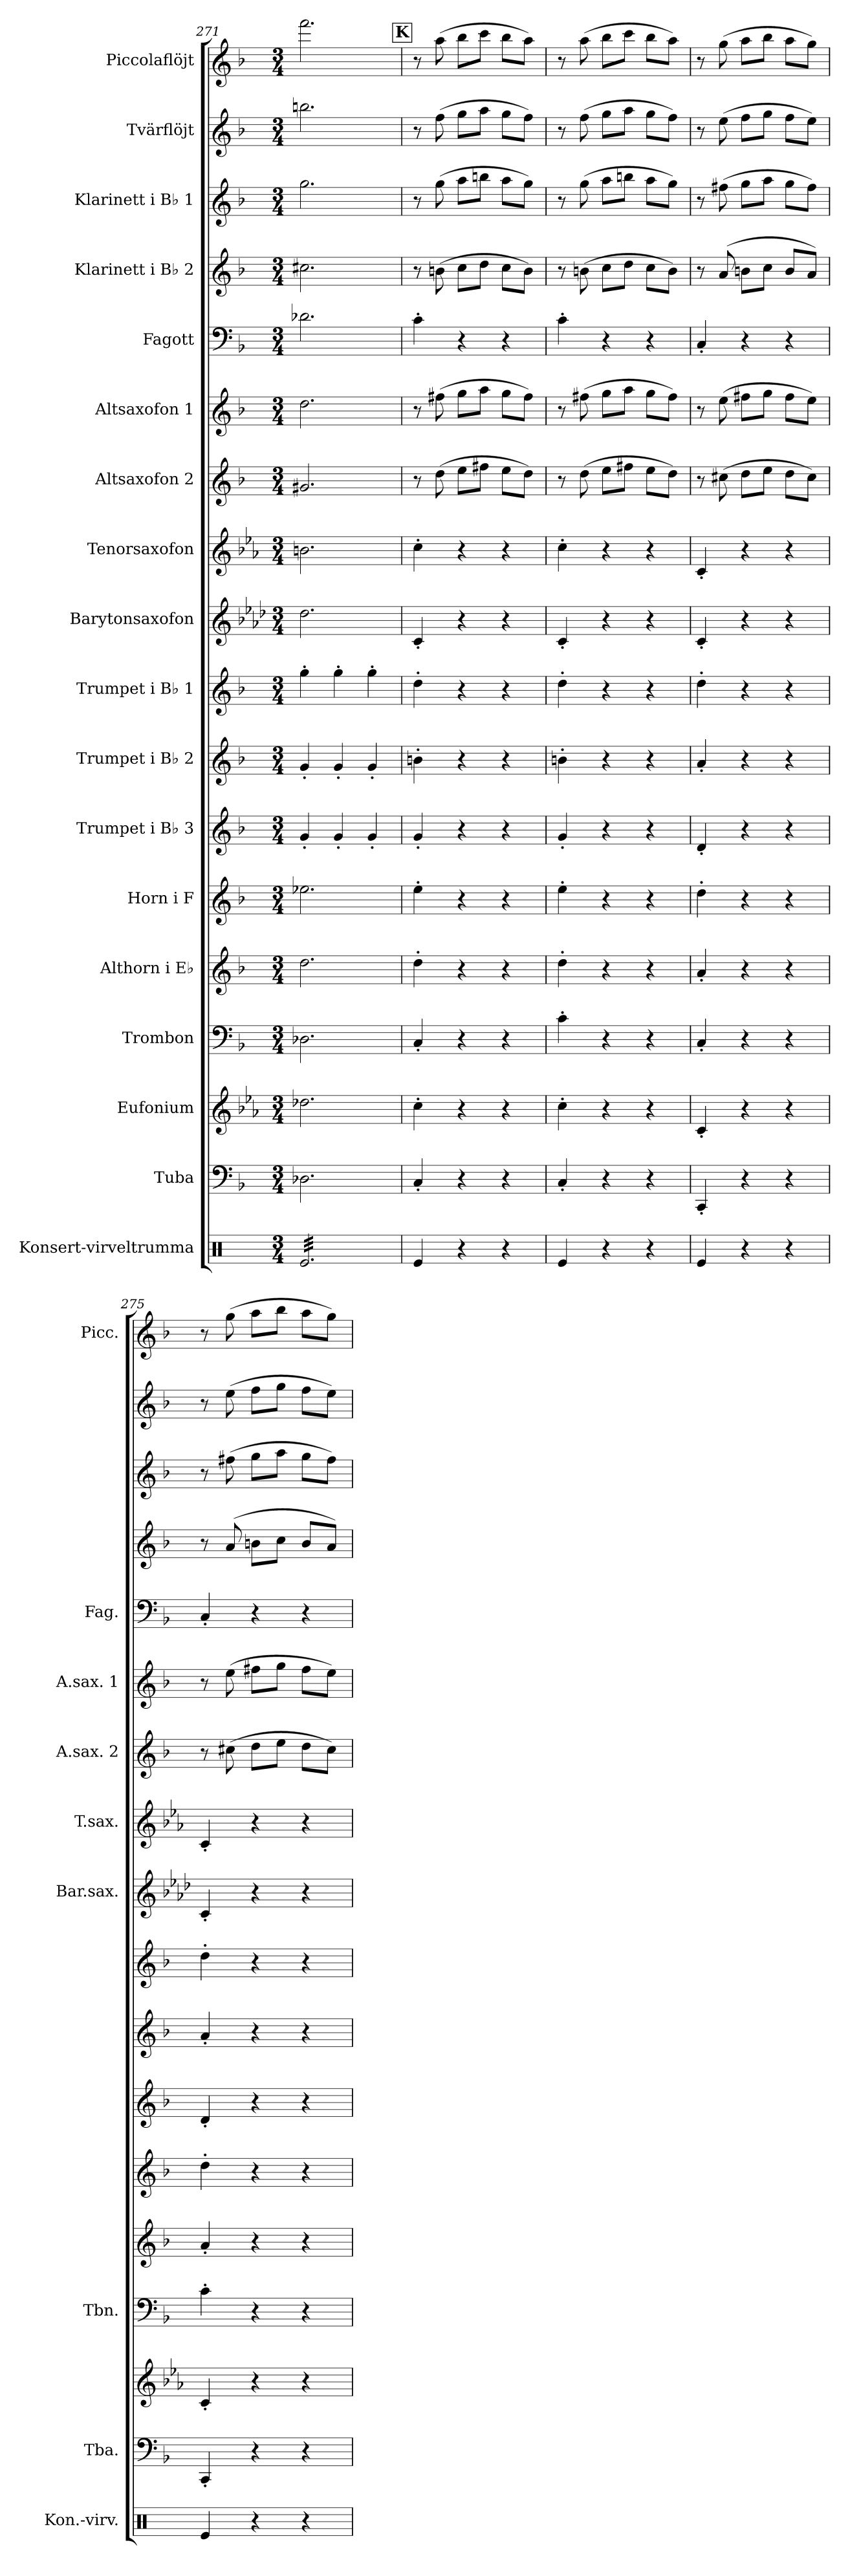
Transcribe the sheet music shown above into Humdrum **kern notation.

**kern	**kern	**kern	**kern	**kern	**kern	**kern	**kern	**kern	**kern	**kern	**kern	**kern	**kern	**kern	**kern	**kern	**kern
*part18	*part17	*part16	*part15	*part14	*part13	*part12	*part11	*part10	*part9	*part8	*part7	*part6	*part5	*part4	*part3	*part2	*part1
*staff18	*staff17	*staff16	*staff15	*staff14	*staff13	*staff12	*staff11	*staff10	*staff9	*staff8	*staff7	*staff6	*staff5	*staff4	*staff3	*staff2	*staff1
*I"Konsert-virveltrumma	*I"Tuba	*I"Eufonium	*I"Trombon	*I"Althorn i E♭	*I"Horn i F	*I"Trumpet i B♭ 3	*I"Trumpet i B♭ 2	*I"Trumpet i B♭ 1	*I"Barytonsaxofon	*I"Tenorsaxofon	*I"Altsaxofon 2	*I"Altsaxofon 1	*I"Fagott	*I"Klarinett i B♭ 2	*I"Klarinett i B♭ 1	*I"Tvärflöjt	*I"Piccolaflöjt
*I'Kon.-virv.	*I'Tba.	*	*I'Tbn.	*	*	*	*	*	*I'Bar.sax.	*I'T.sax.	*I'A.sax. 2	*I'A.sax. 1	*I'Fag.	*	*	*	*I'Picc.
*clefX	*clefF4	*clefG2	*clefF4	*clefG2	*clefG2	*clefG2	*clefG2	*clefG2	*clefG2	*clefG2	*clefG2	*clefG2	*clefF4	*clefG2	*clefG2	*clefG2	*clefG2
*	*	*ITrd8c14	*	*ITrd5c9	*ITrd4c7	*ITrd1c2	*ITrd1c2	*ITrd1c2	*ITrd12c21	*ITrd8c14	*ITrd5c9	*ITrd5c9	*	*ITrd1c2	*ITrd1c2	*	*ITrd-7c-12
*k[]	*k[b-]	*k[b-e-a-]	*k[b-]	*k[b-e-a-d-]	*k[b-e-]	*k[b-e-a-]	*k[b-e-a-]	*k[b-e-a-]	*k[b-e-a-d-]	*k[b-e-a-]	*k[b-e-a-d-]	*k[b-e-a-d-]	*k[b-]	*k[b-e-a-]	*k[b-e-a-]	*k[b-]	*k[b-]
*M3/4	*M3/4	*M3/4	*M3/4	*M3/4	*M3/4	*M3/4	*M3/4	*M3/4	*M3/4	*M3/4	*M3/4	*M3/4	*M3/4	*M3/4	*M3/4	*M3/4	*M3/4
=271	=271	=271	=271	=271	=271	=271	=271	=271	=271	=271	=271	=271	=271	=271	=271	=271	=271
*tremolo	*	*	*	*	*	*	*	*	*	*	*	*	*	*	*	*	*
32Re/LLL	2.D-X\	2.d-X\	2.D-X\	2.f\	2.a-X\	4f'/	4f'/	4ff'\	2.d-\	2.Bn\	2.Bn/	2.f\	2.d-X\	2.bn\	2.ff\	2.bbn\	2.ffff\
32Re/	.	.	.	.	.	.	.	.	.	.	.	.	.	.	.	.	.
32Re/	.	.	.	.	.	.	.	.	.	.	.	.	.	.	.	.	.
32Re/	.	.	.	.	.	.	.	.	.	.	.	.	.	.	.	.	.
32Re/	.	.	.	.	.	.	.	.	.	.	.	.	.	.	.	.	.
32Re/	.	.	.	.	.	.	.	.	.	.	.	.	.	.	.	.	.
32Re/	.	.	.	.	.	.	.	.	.	.	.	.	.	.	.	.	.
32Re/	.	.	.	.	.	.	.	.	.	.	.	.	.	.	.	.	.
32Re/	.	.	.	.	.	4f'/	4f'/	4ff'\	.	.	.	.	.	.	.	.	.
32Re/	.	.	.	.	.	.	.	.	.	.	.	.	.	.	.	.	.
32Re/	.	.	.	.	.	.	.	.	.	.	.	.	.	.	.	.	.
32Re/	.	.	.	.	.	.	.	.	.	.	.	.	.	.	.	.	.
32Re/	.	.	.	.	.	.	.	.	.	.	.	.	.	.	.	.	.
32Re/	.	.	.	.	.	.	.	.	.	.	.	.	.	.	.	.	.
32Re/	.	.	.	.	.	.	.	.	.	.	.	.	.	.	.	.	.
32Re/	.	.	.	.	.	.	.	.	.	.	.	.	.	.	.	.	.
32Re/	.	.	.	.	.	4f'/	4f'/	4ff'\	.	.	.	.	.	.	.	.	.
32Re/	.	.	.	.	.	.	.	.	.	.	.	.	.	.	.	.	.
32Re/	.	.	.	.	.	.	.	.	.	.	.	.	.	.	.	.	.
32Re/	.	.	.	.	.	.	.	.	.	.	.	.	.	.	.	.	.
32Re/	.	.	.	.	.	.	.	.	.	.	.	.	.	.	.	.	.
32Re/	.	.	.	.	.	.	.	.	.	.	.	.	.	.	.	.	.
32Re/	.	.	.	.	.	.	.	.	.	.	.	.	.	.	.	.	.
32Re/JJJ	.	.	.	.	.	.	.	.	.	.	.	.	.	.	.	.	.
*Xtremolo	*	*	*	*	*	*	*	*	*	*	*	*	*	*	*	*	*
!!LO:REH:place=s1:a:B:fs=14:t=K
=272	=272	=272	=272	=272	=272	=272	=272	=272	=272	=272	=272	=272	=272	=272	=272	=272	=272
4Re/	4C'/	4c'\	4C'/	4f'\	4a'\	4f'/	4an'\	4cc'\	4C'/	4c'\	8r	8r	4c'\	8r	8r	8r	8r
.	.	.	.	.	.	.	.	.	.	.	(>8f\	(>8an\	.	(>8an\	(>8ff\	(>8ff\	(>8aaa\
4r	4r	4r	4r	4r	4r	4r	4r	4r	4r	4r	8g\L	8b-\L	4r	8b-\L	8gg\L	8gg\L	8bbb-\L
.	.	.	.	.	.	.	.	.	.	.	8an\J	8cc\J	.	8cc\J	8aan\J	8aa\J	8cccc\J
4r	4r	4r	4r	4r	4r	4r	4r	4r	4r	4r	8g\L	8b-\L	4r	8b-\L	8gg\L	8gg\L	8bbb-\L
.	.	.	.	.	.	.	.	.	.	.	8f\J)	8a\J)	.	8a\J)	8ff\J)	8ff\J)	8aaa\J)
=273	=273	=273	=273	=273	=273	=273	=273	=273	=273	=273	=273	=273	=273	=273	=273	=273	=273
4Re/	4C'/	4c'\	4c'\	4f'\	4a'\	4f'/	4an'\	4cc'\	4C'/	4c'\	8r	8r	4c'\	8r	8r	8r	8r
.	.	.	.	.	.	.	.	.	.	.	(>8f\	(>8an\	.	(>8an\	(>8ff\	(>8ff\	(>8aaa\
4r	4r	4r	4r	4r	4r	4r	4r	4r	4r	4r	8g\L	8b-\L	4r	8b-\L	8gg\L	8gg\L	8bbb-\L
.	.	.	.	.	.	.	.	.	.	.	8an\J	8cc\J	.	8cc\J	8aan\J	8aa\J	8cccc\J
4r	4r	4r	4r	4r	4r	4r	4r	4r	4r	4r	8g\L	8b-\L	4r	8b-\L	8gg\L	8gg\L	8bbb-\L
.	.	.	.	.	.	.	.	.	.	.	8f\J)	8a\J)	.	8a\J)	8ff\J)	8ff\J)	8aaa\J)
=274	=274	=274	=274	=274	=274	=274	=274	=274	=274	=274	=274	=274	=274	=274	=274	=274	=274
4Re/	4CC'/	4C'/	4C'/	4c'/	4g'\	4c'/	4g'/	4cc'\	4C'/	4C'/	8r	8r	4C'/	8r	8r	8r	8r
.	.	.	.	.	.	.	.	.	.	.	(>8en\	(>8g\	.	(>8g/	(>8een\	(>8ee\	(>8ggg\
4r	4r	4r	4r	4r	4r	4r	4r	4r	4r	4r	8f\L	8an\L	4r	8an\L	8ff\L	8ff\L	8aaa\L
.	.	.	.	.	.	.	.	.	.	.	8g\J	8b-\J	.	8b-\J	8gg\J	8gg\J	8bbb-\J
4r	4r	4r	4r	4r	4r	4r	4r	4r	4r	4r	8f\L	8a\L	4r	8a/L	8ff\L	8ff\L	8aaa\L
.	.	.	.	.	.	.	.	.	.	.	8e\J)	8g\J)	.	8g/J)	8ee\J)	8ee\J)	8ggg\J)
=275	=275	=275	=275	=275	=275	=275	=275	=275	=275	=275	=275	=275	=275	=275	=275	=275	=275
4Re/	4CC'/	4C'/	4c'\	4c'/	4g'\	4c'/	4g'/	4cc'\	4C'/	4C'/	8r	8r	4C'/	8r	8r	8r	8r
.	.	.	.	.	.	.	.	.	.	.	(>8en\	(>8g\	.	(>8g/	(>8een\	(>8ee\	(>8ggg\
4r	4r	4r	4r	4r	4r	4r	4r	4r	4r	4r	8f\L	8an\L	4r	8an\L	8ff\L	8ff\L	8aaa\L
.	.	.	.	.	.	.	.	.	.	.	8g\J	8b-\J	.	8b-\J	8gg\J	8gg\J	8bbb-\J
4r	4r	4r	4r	4r	4r	4r	4r	4r	4r	4r	8f\L	8a\L	4r	8a/L	8ff\L	8ff\L	8aaa\L
.	.	.	.	.	.	.	.	.	.	.	8e\J)	8g\J)	.	8g/J)	8ee\J)	8ee\J)	8ggg\J)
=	=	=	=	=	=	=	=	=	=	=	=	=	=	=	=	=	=
*-	*-	*-	*-	*-	*-	*-	*-	*-	*-	*-	*-	*-	*-	*-	*-	*-	*-
